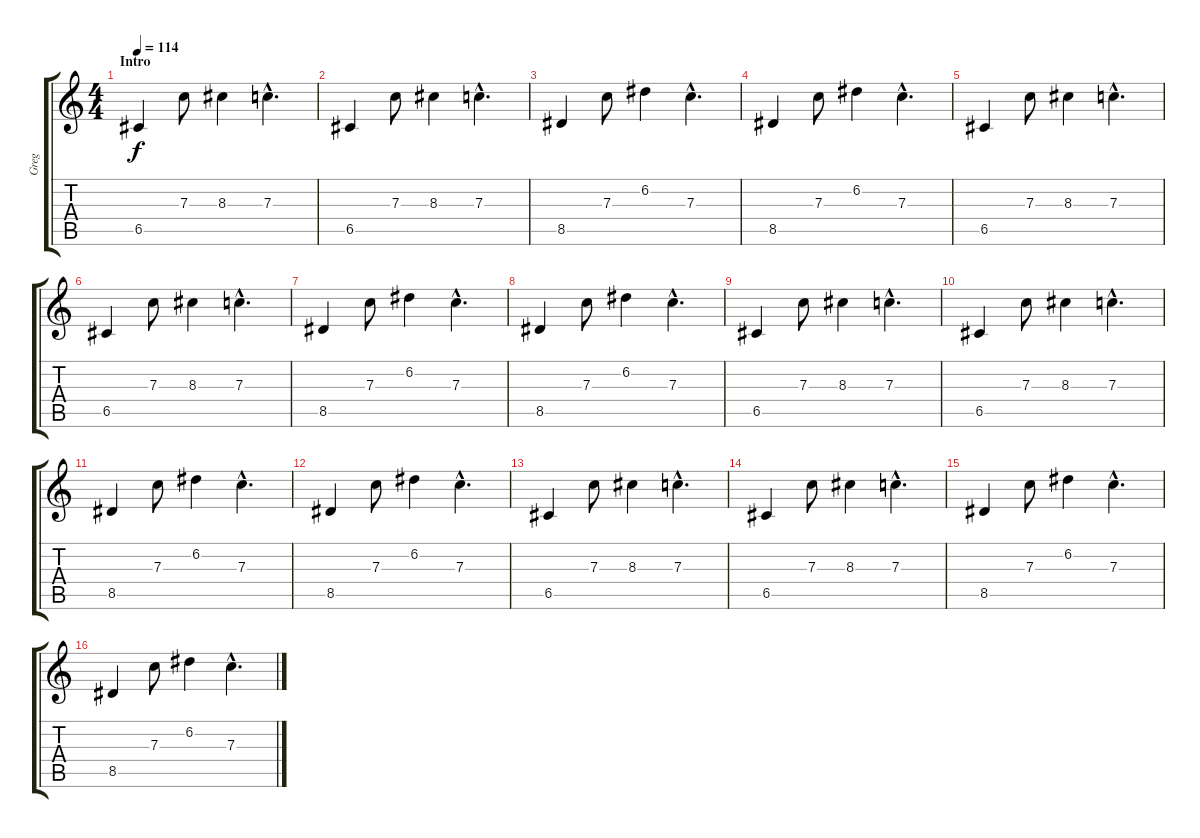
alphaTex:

\track ("Greg" "Greg") {instrument distortionguitar}
\staff {score tabs}
\tuning (D4 A3 F3 C3 G2 C2) {hide}
\ts (4 4)
\section ("" "Intro")
\tempo 114
\clef g2
\ks c
6.5.4{dy f instrument electricguitarclean} 7.3.8 8.3.4 7.3{hac}.4{d} |
6.5.4 7.3.8 8.3.4 7.3{hac}.4{d} |
8.5.4 7.3.8 6.2.4 7.3{hac}.4{d} |
8.5.4 7.3.8 6.2.4 7.3{hac}.4{d} |
6.5.4 7.3.8 8.3.4 7.3{hac}.4{d} |
6.5.4 7.3.8 8.3.4 7.3{hac}.4{d} |
8.5.4 7.3.8 6.2.4 7.3{hac}.4{d} |
8.5.4 7.3.8 6.2.4 7.3{hac}.4{d} |
6.5.4 7.3.8 8.3.4 7.3{hac}.4{d} |
6.5.4 7.3.8 8.3.4 7.3{hac}.4{d} |
8.5.4 7.3.8 6.2.4 7.3{hac}.4{d} |
8.5.4 7.3.8 6.2.4 7.3{hac}.4{d} |
6.5.4 7.3.8 8.3.4 7.3{hac}.4{d} |
6.5.4 7.3.8 8.3.4 7.3{hac}.4{d} |
8.5.4 7.3.8 6.2.4 7.3{hac}.4{d} |
8.5.4 7.3.8 6.2.4 7.3{hac}.4{d}
